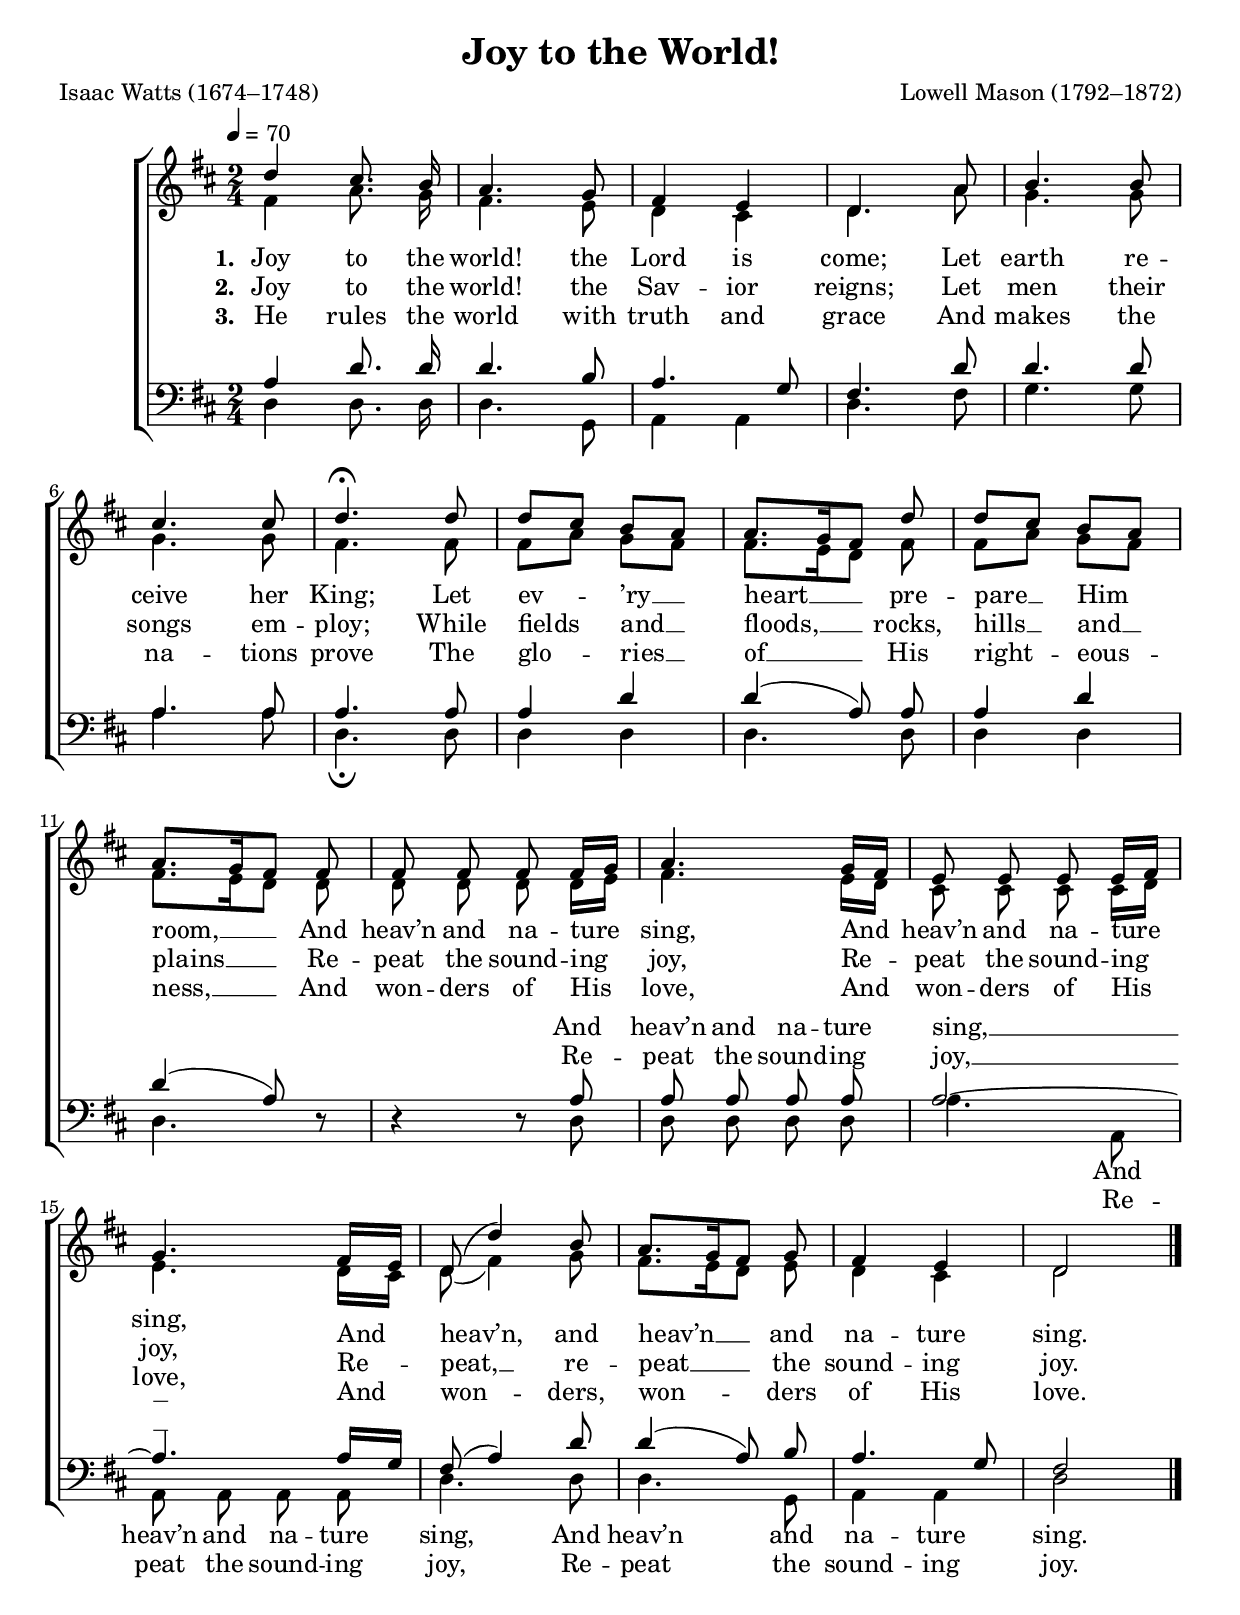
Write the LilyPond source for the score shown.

\version "2.14.2"
\include "util.ly"
\header {
  title = "Joy to the World!"
  poet = "Isaac Watts (1674–1748)"
  composer = "Lowell Mason (1792–1872)"
  %tagline = \markup { "from" \concat{\italic "Hymns of the Kingdom of God" ", 1910, via " \italic"HymnsAndCarolsOfChristmas.com"}}
}

global = {
  \key d \major
  \time 2/4
  \autoBeamOff
  %\override DynamicLineSpanner #'staff-padding = #0.0
  %\override DynamicLineSpanner #'Y-extent = #'(0.5 . 1)
  \tempo 4 = 70
}

sopMusic = \relative c'' {
  d4 cis8.\noBeam b16 |
  a4. g8 |
  fis4 e |
  d4. a'8 |
  b4. b8 | \break
  
  cis4. cis8 |
  d4.\fermata d8 |
  d[ cis] b[ a] |
  a8.[ g16 fis8] d' |
  d[ cis] b[ a] | \break
  
  a8.[ g16 fis8] fis |
  fis\noBeam fis\noBeam fis\noBeam fis16[ g] |
  a4. g16[ fis] |
  e8\noBeam e\noBeam e\noBeam e16[ fis] | \break
  
  g4. fis16[ e] |
  d8( d'4) b8 |
  a8.[ g16 fis8] g |
  fis4 e |
  d2 \bar "|."
}
sopWords = \lyricmode {
  
}

altoMusic = \relative c' {
  fis4 a8.\noBeam g16 |
  fis4. e8 |
  d4 cis |
  d4. a'8 |
  g4. g8 |
  
  g4. g8 |
  fis4. fis8 |
  fis8[ a] g[ fis] |
  fis8.[ e16 d8] fis |
  fis[ a] g[ fis] |
  
  fis8.[ e16 d8] d |
  d\noBeam d\noBeam d\noBeam d16[ e] |
  fis4. e16[ d] |
  cis8\noBeam cis\noBeam cis\noBeam cis16[ d] |
  
  e4. d16[ cis] |
  d8( fis4) g8 |
  fis8.[ e16 d8] e8 |
  d4 cis |
  d2
}
altoWords = \lyricmode {
  \dropLyricsV
  \set stanza = #"1. "
  Joy to the world! the Lord is come; Let earth re -- ceive her King; Let ev -- ’ry __ heart __ pre -- pare __ Him
  \raiseLyrics
  room, __
  And heav’n and na -- ture sing,
  And heav’n and na -- ture sing,
  \dropLyricsXV
  And heav’n, and heav’n __ and na -- ture sing.
}
altoWordsII = \lyricmode {
  \dropLyricsV
  \set stanza = #"2. "
  Joy to the world! the Sav -- ior reigns; Let men their songs em -- ploy;
  While fields and __ floods, __ rocks, hills __ and __
  \raiseLyrics
  plains __
  
  Re -- peat the sound -- ing joy,
  Re -- peat the sound -- ing joy,
  \dropLyricsXV
  Re -- peat, __ re -- peat __ the sound -- ing joy.
}
altoWordsIII = \lyricmode {
  \dropLyricsV
  \set stanza = #"3. "
  He rules the world with truth and grace And makes the na -- tions prove The glo -- ries __ of __ His right -- eous --
  \raiseLyrics
  ness, __
  
  And won -- ders of His love,  
  And won -- ders of His love,
  \dropLyricsXV
  And won -- ders, won -- ders of His love.
}
altoWordsIV = \lyricmode {
}

tenorMusic = \relative c' {
  a4 d8.\noBeam d16 |
  d4. b8 |
  a4. g8 |
  fis4. d'8 |
  d4. d8 |
  
  a4. a8 |
  a4. a8 |
  a4 d |
  d( a8)\noBeam a8 |
  a4 d |
  
  d( a8) d,\rest |
  d4\rest d8\rest a' |
  a\noBeam a\noBeam a\noBeam a\noBeam |
  a2~ |
  
  a4. a16[ g] |
  fis8( a4) d8 |
  d4( a8)\noBeam b |
  a4. g8 |
  fis2
}
tenorWords = \lyricmode {
  \repeat unfold 22 { \skip 1 }
  And heav’n and na -- ture sing, __
}
tenorWordsII = \lyricmode {
  \repeat unfold 22 { \skip 1 }
  Re -- peat the sound -- ing joy, __
}
tenorWordsIII = \lyricmode {
  \repeat unfold 22 { \skip 1 }
  And won -- ders of His love, __
}

bassMusic = \relative c {
  d4 d8.\noBeam d16 |
  d4. g,8 |
  a4 a |
  d4. fis8 |
  g4. g8 |
  
  a4. a8 |
  d,4.\fermata d8 |
  d4 d |
  d4. d8 |
  d4 d |
  
  d4. s8 |
  s4. d8 |
  d\noBeam d\noBeam d\noBeam d\noBeam |
  a'4. a,8 |
  
  a8\noBeam a\noBeam a\noBeam a\noBeam |
  d4. d8 |
  d4. g,8 |
  a4 a |
  d2
}
bassWords = \lyricmode {
  \repeat unfold 28 { \skip 1 }
  And heav’n and na -- ture sing,
  And heav’n and na -- ture sing.
}
bassWordsII = \lyricmode {
  \repeat unfold 28 { \skip 1 }
  Re -- peat the sound -- ing joy,
  Re -- peat the sound -- ing joy.
}
bassWordsIII = \lyricmode {
  \repeat unfold 28 { \skip 1 }
  And won -- ders of His love,
  And won -- ders of His love.
}

\score {
  <<
   \new ChoirStaff <<
%    \new Lyrics = sopranos \with { \override VerticalAxisGroup #'nonstaff-relatedstaff-spacing = #'((basic-distance . 1)) }
    \new Staff = women <<
      \new Voice = "sopranos" { \voiceOne << \global \sopMusic >> }
      \new Voice = "altos" { \voiceTwo << \global \altoMusic >> }
    >>
    \new Lyrics \with { alignAboveContext = #"women" \override VerticalAxisGroup #'nonstaff-relatedstaff-spacing = #'((basic-distance . 1))} \lyricsto "sopranos" \sopWords
    \new Lyrics = "altosIV"  \with { alignBelowContext = #"women" } \lyricsto "altos" \altoWordsIV
    \new Lyrics = "altosIII"  \with { alignBelowContext = #"women" } \lyricsto "altos" \altoWordsIII
    \new Lyrics = "altosII"  \with { alignBelowContext = #"women" } \lyricsto "altos" \altoWordsII
    \new Lyrics = "altos"  \with { alignBelowContext = #"women" \override VerticalAxisGroup #'nonstaff-relatedstaff-spacing = #'((basic-distance . 1))} \lyricsto "altos" \altoWords
   \new Staff = men <<
      \clef bass
      \new Voice = "tenors" { \voiceOne << \global \tenorMusic >> }
      \new Voice = "basses" { \voiceTwo << \global \bassMusic >> }
    >>
    \new Lyrics \with { alignAboveContext = #"men" \override VerticalAxisGroup #'nonstaff-relatedstaff-spacing = #'((basic-distance . 1)) } \lyricsto "tenors" \tenorWords
    \new Lyrics \with { alignAboveContext = #"men" \override VerticalAxisGroup #'nonstaff-relatedstaff-spacing = #'((basic-distance . 1)) } \lyricsto "tenors" \tenorWordsII
%    \new Lyrics \with { alignAboveContext = #"men" \override VerticalAxisGroup #'nonstaff-relatedstaff-spacing = #'((basic-distance . 1)) } \lyricsto "tenors" \tenorWordsIII
%    \new Lyrics \with { alignBelowContext = #"men" \override VerticalAxisGroup #'nonstaff-relatedstaff-spacing = #'((basic-distance . 1)) } \lyricsto "basses" \bassWordsIII
    \new Lyrics \with { alignBelowContext = #"men" \override VerticalAxisGroup #'nonstaff-relatedstaff-spacing = #'((basic-distance . 1)) } \lyricsto "basses" \bassWordsII
    \new Lyrics \with { alignBelowContext = #"men" \override VerticalAxisGroup #'nonstaff-relatedstaff-spacing = #'((basic-distance . 1)) } \lyricsto "basses" \bassWords
  >>
%    \new PianoStaff << \new Staff { \new Voice { \pianoRH } } \new Staff { \clef "bass" \pianoLH } >>
  >>
  \layout { }
  \midi {
    \tempo 4 = 70
    \set Staff.midiInstrument = "flute"
  
    \context {
      \Voice
      \remove "Dynamic_performer"
    }
  }
}
